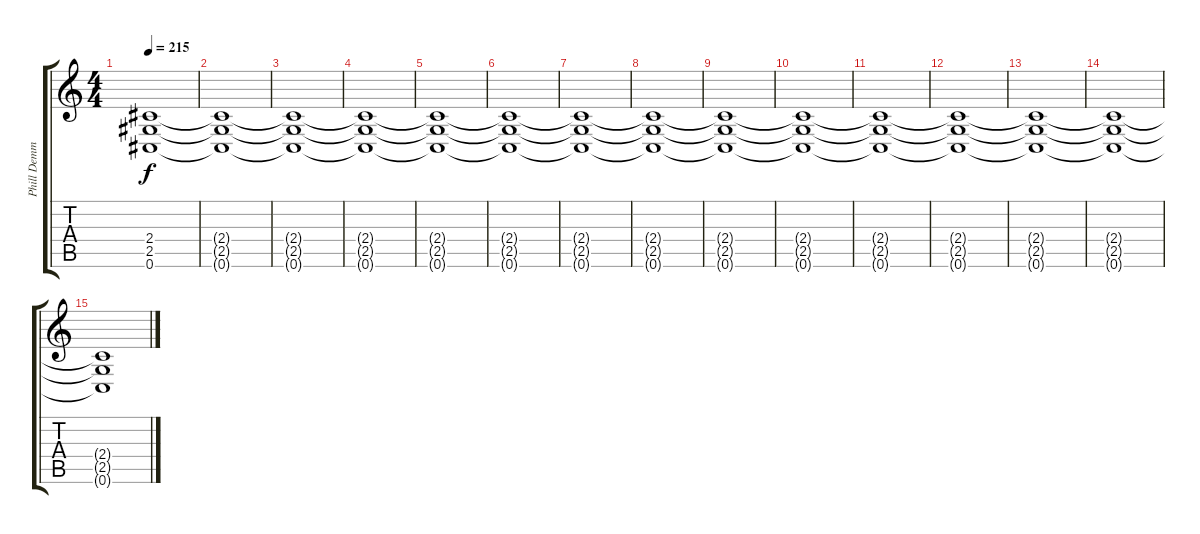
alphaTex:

\track ("Phill Demmel" "Phill Demm") {instrument distortionguitar}
\staff {score tabs}
\tuning (Db4 Ab3 E3 B2 Gb2 Db2) {hide}
\ts (4 4)
\tempo 215
\clef g2
\ks c
(2.4{t} 2.5{t} 0.6{t}).1{dy f} |
(2.4{t} 2.5{t} 0.6{t}).1 |
(2.4{t} 2.5{t} 0.6{t}).1 |
(2.4{t} 2.5{t} 0.6{t}).1 |
(2.4{t} 2.5{t} 0.6{t}).1 |
(2.4{t} 2.5{t} 0.6{t}).1 |
(2.4{t} 2.5{t} 0.6{t}).1 |
(2.4{t} 2.5{t} 0.6{t}).1 |
(2.4{t} 2.5{t} 0.6{t}).1 |
(2.4{t} 2.5{t} 0.6{t}).1 |
(2.4{t} 2.5{t} 0.6{t}).1 |
(2.4{t} 2.5{t} 0.6{t}).1 |
(2.4{t} 2.5{t} 0.6{t}).1 |
(2.4{t} 2.5{t} 0.6{t}).1 |
(2.4{t} 2.5{t} 0.6{t}).1
